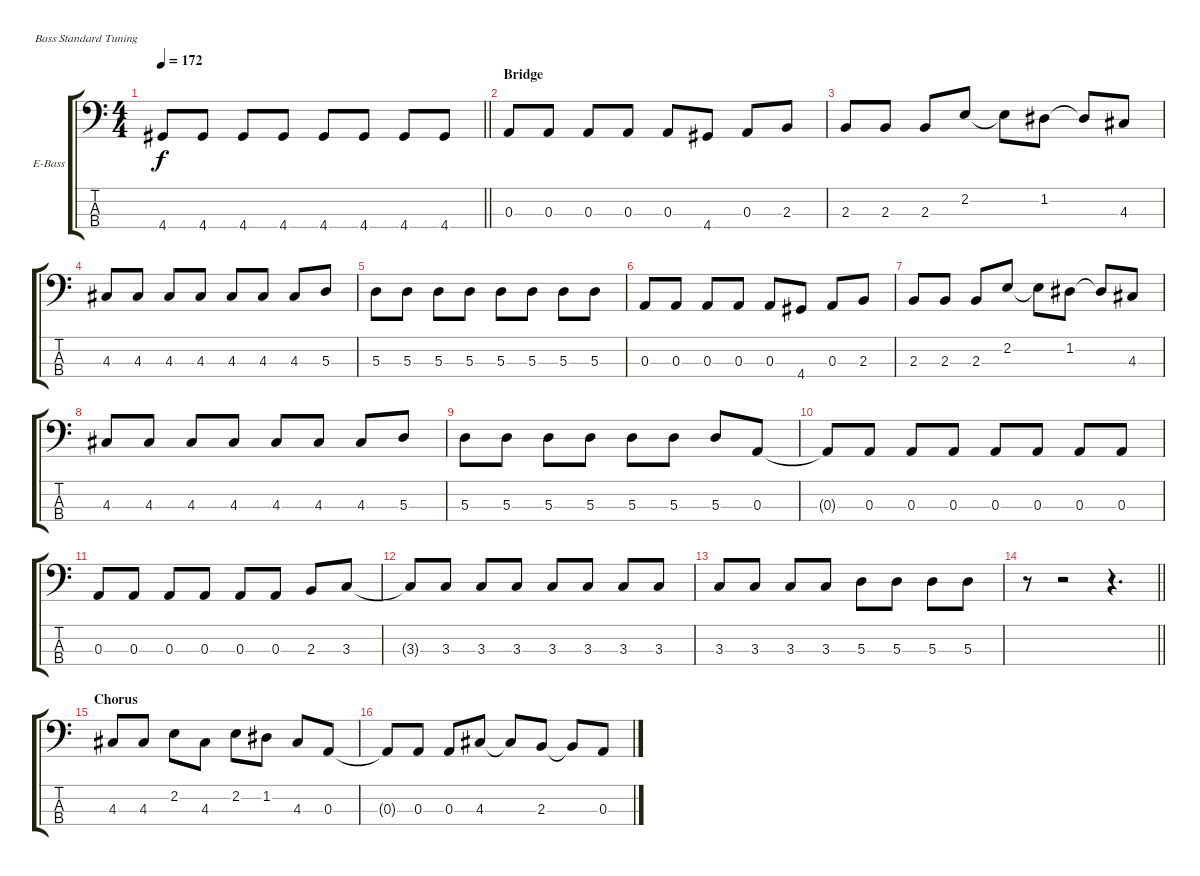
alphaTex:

\bracketExtendMode groupsimilarinstruments
\firstSystemTrackNameOrientation horizontal
\otherSystemsTrackNameOrientation horizontal
\track ("Bass" "E-Bass") {instrument electricbasspick}
\staff {score tabs}
\tuning (G2 D2 A1 E1)
\ts (4 4)
\tempo 172
\clef f4
\barLineRight lightlight
\ks c
4.4.8{dy f} 4.4.8 4.4.8 4.4.8 4.4.8 4.4.8 4.4.8 4.4.8 |
\section ("" "Bridge")
0.3.8 0.3.8 0.3.8 0.3.8 0.3.8 4.4.8 0.3.8 2.3.8 |
2.3.8 2.3.8 2.3.8 2.2.8 2.2{t}.8 1.2.8 1.2{t}.8 4.3.8 |
4.3.8 4.3.8 4.3.8 4.3.8 4.3.8 4.3.8 4.3.8 5.3.8 |
5.3.8 5.3.8 5.3.8 5.3.8 5.3.8 5.3.8 5.3.8 5.3.8 |
0.3.8 0.3.8 0.3.8 0.3.8 0.3.8 4.4.8 0.3.8 2.3.8 |
2.3.8 2.3.8 2.3.8 2.2.8 2.2{t}.8 1.2.8 1.2{t}.8 4.3.8 |
4.3.8 4.3.8 4.3.8 4.3.8 4.3.8 4.3.8 4.3.8 5.3.8 |
5.3.8 5.3.8 5.3.8 5.3.8 5.3.8 5.3.8 5.3.8 0.3.8 |
0.3{t}.8 0.3.8 0.3.8 0.3.8 0.3.8 0.3.8 0.3.8 0.3.8 |
0.3.8 0.3.8 0.3.8 0.3.8 0.3.8 0.3.8 2.3.8 3.3.8 |
3.3{t}.8 3.3.8 3.3.8 3.3.8 3.3.8 3.3.8 3.3.8 3.3.8 |
3.3.8 3.3.8 3.3.8 3.3.8 5.3.8 5.3.8 5.3.8 5.3.8 |
\barLineRight lightlight
r.8 r.2 r.4{d} |
\section ("" "Chorus")
4.3.8 4.3.8 2.2.8 4.3.8 2.2.8 1.2.8 4.3.8 0.3.8 |
0.3{t}.8 0.3.8 0.3.8 4.3.8 4.3{t}.8 2.3.8 2.3{t}.8 0.3.8
